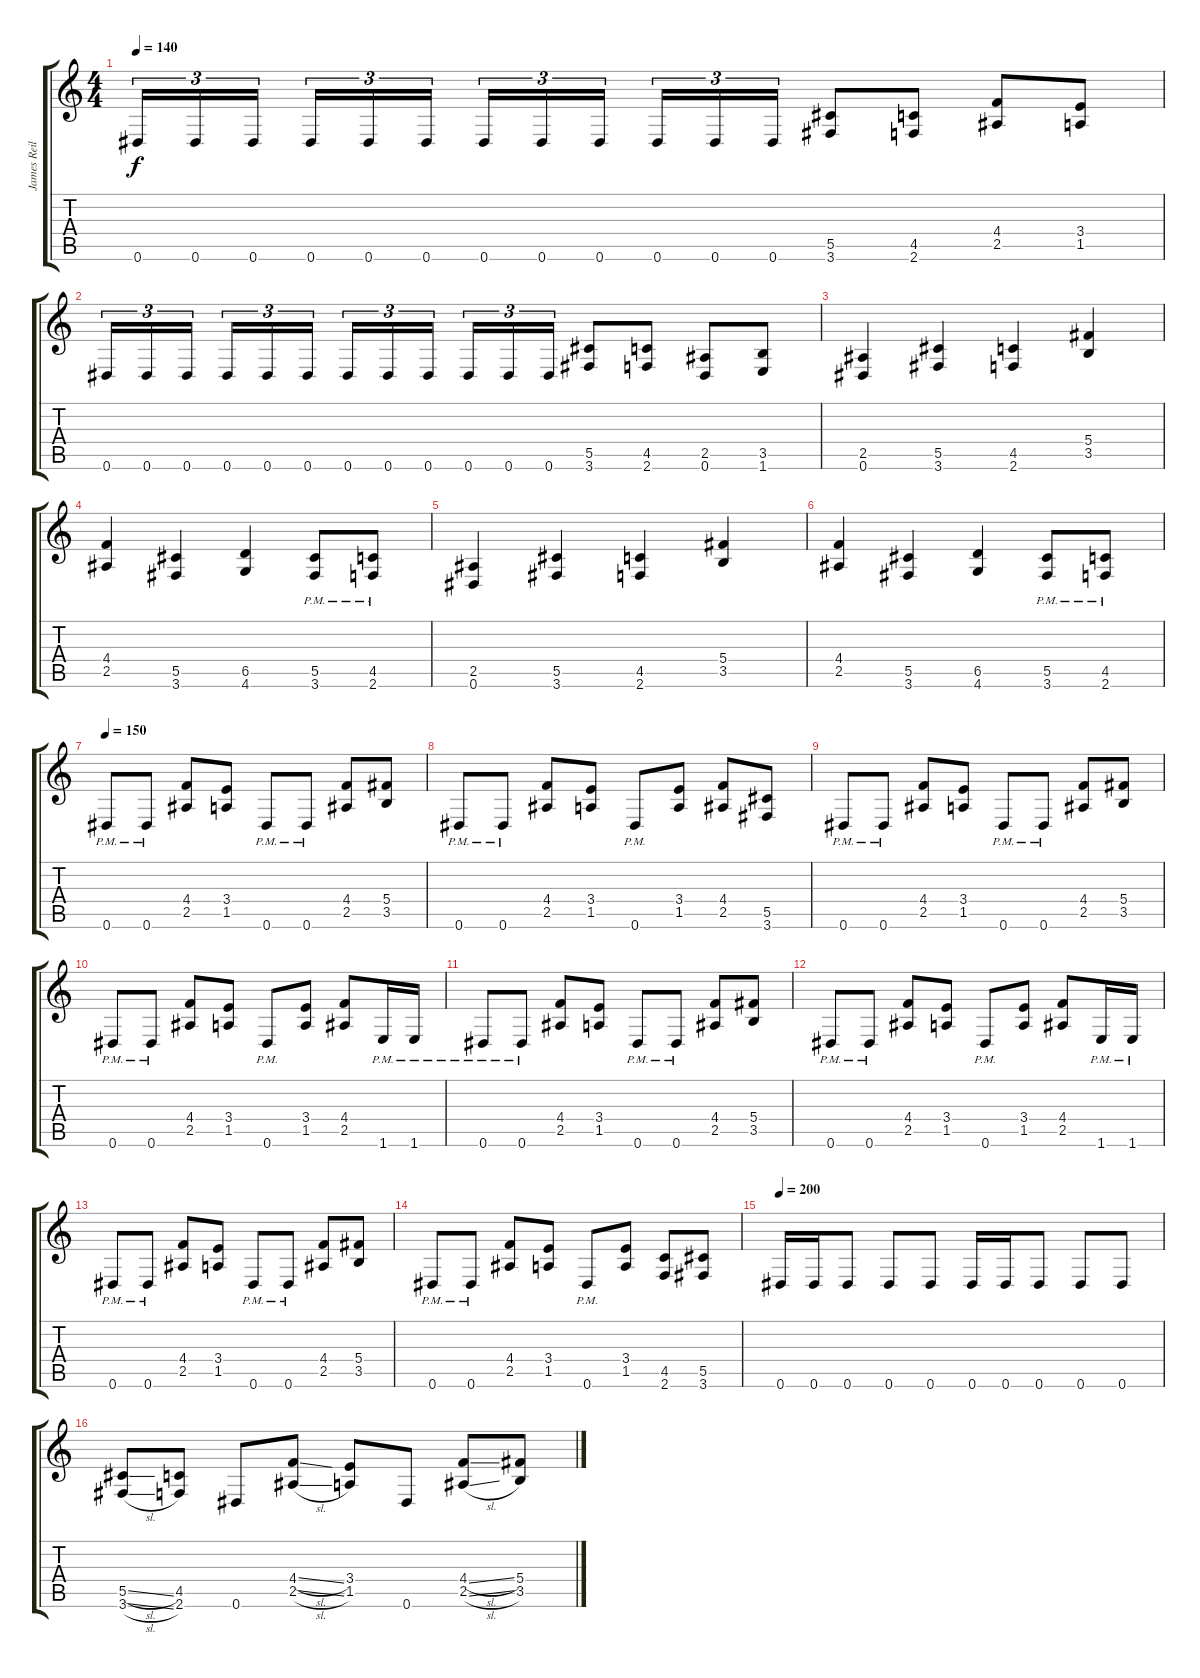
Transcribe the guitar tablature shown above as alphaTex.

\track ("James Reilly" "James Reil") {instrument distortionguitar}
\staff {score tabs}
\tuning (Eb4 Bb3 Gb3 Db3 Ab2 Eb2) {hide}
\ts (4 4)
\tempo 140
\clef g2
\ks c
0.6.16{tu (3 2) dy f} 0.6.16{tu (3 2)} 0.6.16{tu (3 2) beam splitsecondary} 0.6.16{tu (3 2)} 0.6.16{tu (3 2)} 0.6.16{tu (3 2)} 0.6.16{tu (3 2)} 0.6.16{tu (3 2)} 0.6.16{tu (3 2) beam splitsecondary} 0.6.16{tu (3 2)} 0.6.16{tu (3 2)} 0.6.16{tu (3 2)} (5.5 3.6).8 (4.5 2.6).8 (4.4 2.5).8 (3.4 1.5).8 |
0.6.16{tu (3 2)} 0.6.16{tu (3 2)} 0.6.16{tu (3 2) beam splitsecondary} 0.6.16{tu (3 2)} 0.6.16{tu (3 2)} 0.6.16{tu (3 2)} 0.6.16{tu (3 2)} 0.6.16{tu (3 2)} 0.6.16{tu (3 2) beam splitsecondary} 0.6.16{tu (3 2)} 0.6.16{tu (3 2)} 0.6.16{tu (3 2)} (5.5 3.6).8 (4.5 2.6).8 (2.5 0.6).8 (3.5 1.6).8 |
(2.5 0.6).4 (5.5 3.6).4 (4.5 2.6).4 (5.4 3.5).4 |
(4.4 2.5).4 (5.5 3.6).4 (6.5 4.6).4 (5.5{pm} 3.6{pm}).8 (4.5{pm} 2.6{pm}).8 |
(2.5 0.6).4 (5.5 3.6).4 (4.5 2.6).4 (5.4 3.5).4 |
(4.4 2.5).4 (5.5 3.6).4 (6.5 4.6).4 (5.5{pm} 3.6{pm}).8 (4.5{pm} 2.6{pm}).8 |
\tempo 150
0.6{pm}.8 0.6{pm}.8 (4.4 2.5).8 (3.4 1.5).8 0.6{pm}.8 0.6{pm}.8 (4.4 2.5).8 (5.4 3.5).8 |
0.6{pm}.8 0.6{pm}.8 (4.4 2.5).8 (3.4 1.5).8 0.6{pm}.8 (3.4 1.5).8 (4.4 2.5).8 (5.5 3.6).8 |
0.6{pm}.8 0.6{pm}.8 (4.4 2.5).8 (3.4 1.5).8 0.6{pm}.8 0.6{pm}.8 (4.4 2.5).8 (5.4 3.5).8 |
0.6{pm}.8 0.6{pm}.8 (4.4 2.5).8 (3.4 1.5).8 0.6{pm}.8 (3.4 1.5).8 (4.4 2.5).8 1.6{pm}.16 1.6{pm}.16 |
0.6{pm}.8 0.6{pm}.8 (4.4 2.5).8 (3.4 1.5).8 0.6{pm}.8 0.6{pm}.8 (4.4 2.5).8 (5.4 3.5).8 |
0.6{pm}.8 0.6{pm}.8 (4.4 2.5).8 (3.4 1.5).8 0.6{pm}.8 (3.4 1.5).8 (4.4 2.5).8 1.6{pm}.16 1.6{pm}.16 |
0.6{pm}.8 0.6{pm}.8 (4.4 2.5).8 (3.4 1.5).8 0.6{pm}.8 0.6{pm}.8 (4.4 2.5).8 (5.4 3.5).8 |
0.6{pm}.8 0.6{pm}.8 (4.4 2.5).8 (3.4 1.5).8 0.6{pm}.8 (3.4 1.5).8 (4.5 2.6).8 (5.5 3.6).8 |
\tempo 200
0.6.16 0.6.16 0.6.8 0.6.8 0.6.8 0.6.16 0.6.16 0.6.8 0.6.8 0.6.8 |
(5.5{sl} 3.6{sl}).8 (4.5 2.6).8 0.6.8 (4.4{sl} 2.5{sl}).8 (3.4 1.5).8 0.6.8 (4.4{sl} 2.5{sl}).8 (5.4 3.5).8
